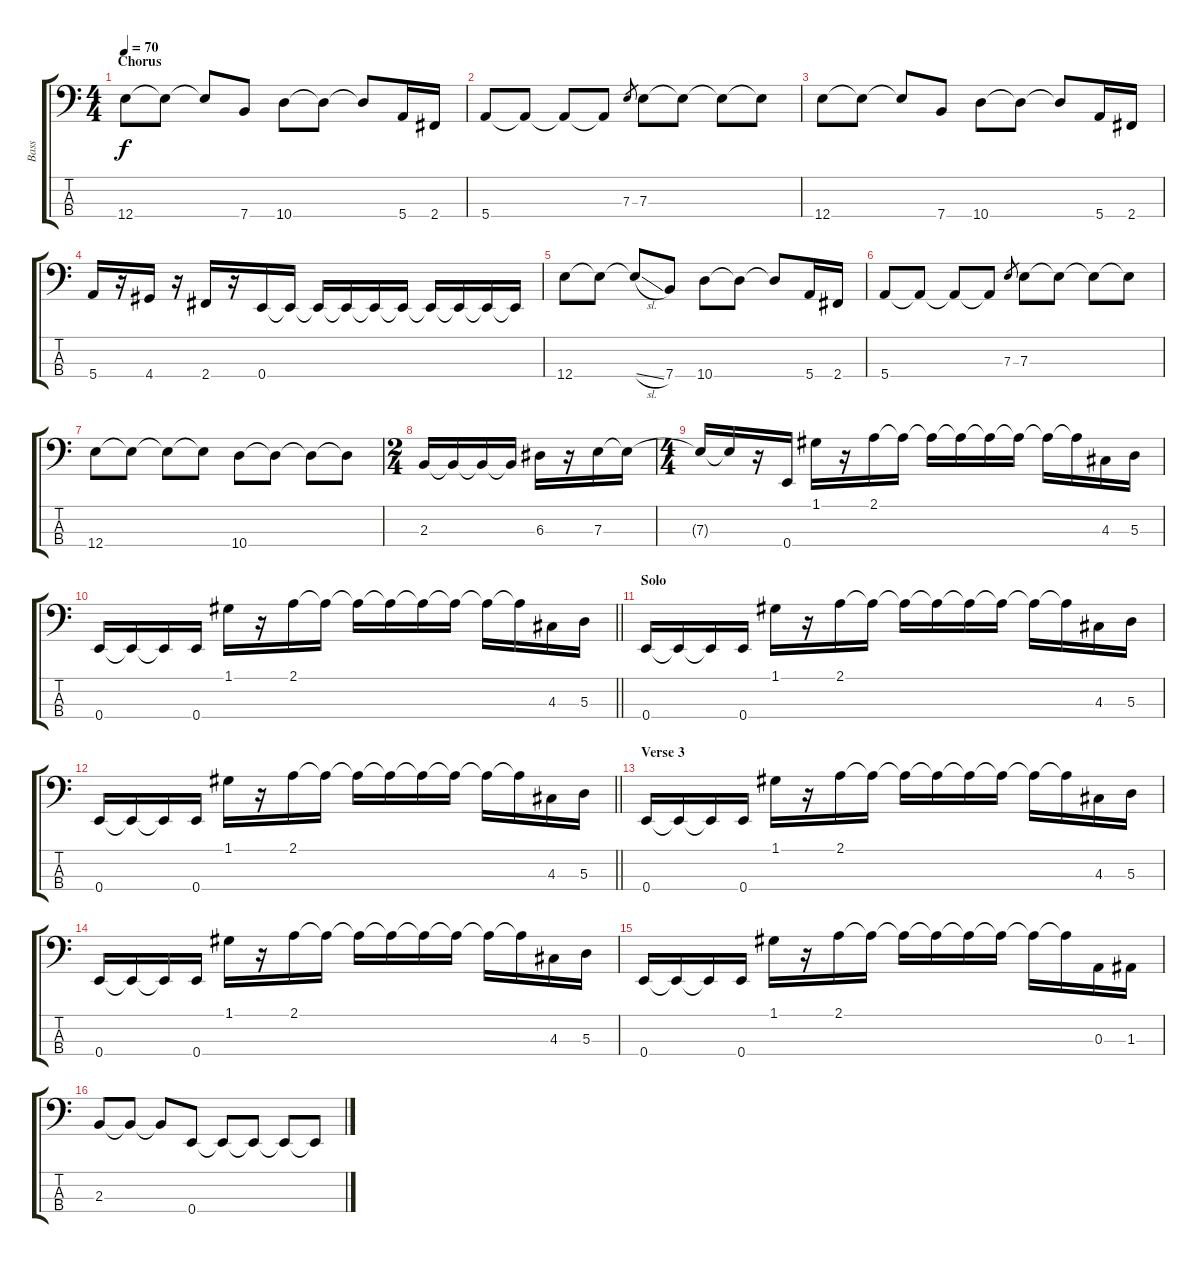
\track ("Bass" "Bass") {instrument electricbassfinger}
\staff {score tabs}
\tuning (G2 D2 A1 E1) {hide}
\ts (4 4)
\section ("" "Chorus")
\tempo 70
\clef f4
\ks c
12.4.8{dy f} 12.4{t}.8 12.4{t}.8 7.4.8 10.4.8 10.4{t}.8 10.4{t}.8 5.4.16 2.4.16 |
5.4.8 5.4{t}.8 5.4{t}.8 5.4{t}.8 7.3.8{gr} 7.3.8 7.3{t}.8 7.3{t}.8 7.3{t}.8 |
12.4.8 12.4{t}.8 12.4{t}.8 7.4.8 10.4.8 10.4{t}.8 10.4{t}.8 5.4.16 2.4.16 |
5.4.16 r.16 4.4.16 r.16 2.4.16 r.16 0.4.16 0.4{t}.16 0.4{t}.16 0.4{t}.16 0.4{t}.16 0.4{t}.16 0.4{t}.16 0.4{t}.16 0.4{t}.16 0.4{t}.16 |
12.4.8 12.4{t}.8 12.4{sl t}.8 7.4.8 10.4.8 10.4{t}.8 10.4{t}.8 5.4.16 2.4.16 |
5.4.8 5.4{t}.8 5.4{t}.8 5.4{t}.8 7.3.8{gr} 7.3.8 7.3{t}.8 7.3{t}.8 7.3{t}.8 |
12.4.8 12.4{t}.8 12.4{t}.8 12.4{t}.8 10.4.8 10.4{t}.8 10.4{t}.8 10.4{t}.8 |
\ts (2 4)
2.3.16 2.3{t}.16 2.3{t}.16 2.3{t}.16 6.3.16 r.16 7.3.16 7.3{t}.16 |
\ts (4 4)
7.3{t}.16 7.3{t}.16 r.16 0.4.16 1.1.16 r.16 2.1.16 2.1{t}.16 2.1{t}.16 2.1{t}.16 2.1{t}.16 2.1{t}.16 2.1{t}.16 2.1{t}.16 4.3.16 5.3.16 |
\barLineRight lightlight
0.4.16 0.4{t}.16 0.4{t}.16 0.4.16 1.1.16 r.16 2.1.16 2.1{t}.16 2.1{t}.16 2.1{t}.16 2.1{t}.16 2.1{t}.16 2.1{t}.16 2.1{t}.16 4.3.16 5.3.16 |
\section ("" "Solo")
0.4.16 0.4{t}.16 0.4{t}.16 0.4.16 1.1.16 r.16 2.1.16 2.1{t}.16 2.1{t}.16 2.1{t}.16 2.1{t}.16 2.1{t}.16 2.1{t}.16 2.1{t}.16 4.3.16 5.3.16 |
\barLineRight lightlight
0.4.16 0.4{t}.16 0.4{t}.16 0.4.16 1.1.16 r.16 2.1.16 2.1{t}.16 2.1{t}.16 2.1{t}.16 2.1{t}.16 2.1{t}.16 2.1{t}.16 2.1{t}.16 4.3.16 5.3.16 |
\section ("" "Verse 3")
0.4.16 0.4{t}.16 0.4{t}.16 0.4.16 1.1.16 r.16 2.1.16 2.1{t}.16 2.1{t}.16 2.1{t}.16 2.1{t}.16 2.1{t}.16 2.1{t}.16 2.1{t}.16 4.3.16 5.3.16 |
0.4.16 0.4{t}.16 0.4{t}.16 0.4.16 1.1.16 r.16 2.1.16 2.1{t}.16 2.1{t}.16 2.1{t}.16 2.1{t}.16 2.1{t}.16 2.1{t}.16 2.1{t}.16 4.3.16 5.3.16 |
0.4.16 0.4{t}.16 0.4{t}.16 0.4.16 1.1.16 r.16 2.1.16 2.1{t}.16 2.1{t}.16 2.1{t}.16 2.1{t}.16 2.1{t}.16 2.1{t}.16 2.1{t}.16 0.3.16 1.3.16 |
2.3.8 2.3{t}.8 2.3{t}.8 0.4.8 0.4{t}.8 0.4{t}.8 0.4{t}.8 0.4{t}.8
